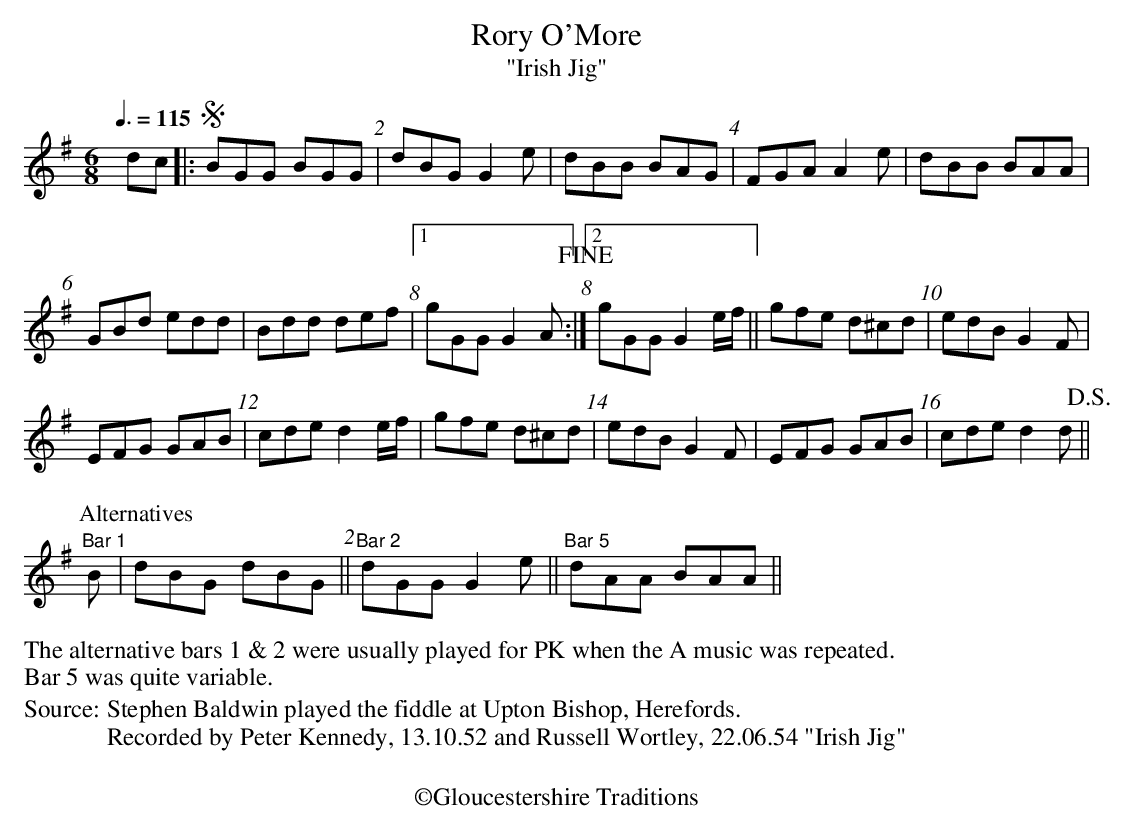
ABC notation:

X:1
T:Rory O'More
T:"Irish Jig"
U:Q=!D.S.!
U:N=!fine!
Q:3/8=115
M:6/8
L:1/8
K:G
x/8dc |: SBGG BGG | dBG G2e | dBB BAG | FGA A2e | dBB BAA |
GBd edd | Bdd def |1 gGG G2AN :|2gGG G2 e/f/ || gfe d^cd | edB G2 F |
EFG GAB | cde d2 e/f/ | gfe d^cd | edB G2 F | EFG GAB | cde d2 d Q||
[P:Alternatives]"^Bar 1"B | dBG dBG ||"^Bar 2" dGG G2 e ||"^Bar 5" dAA BAA ||
